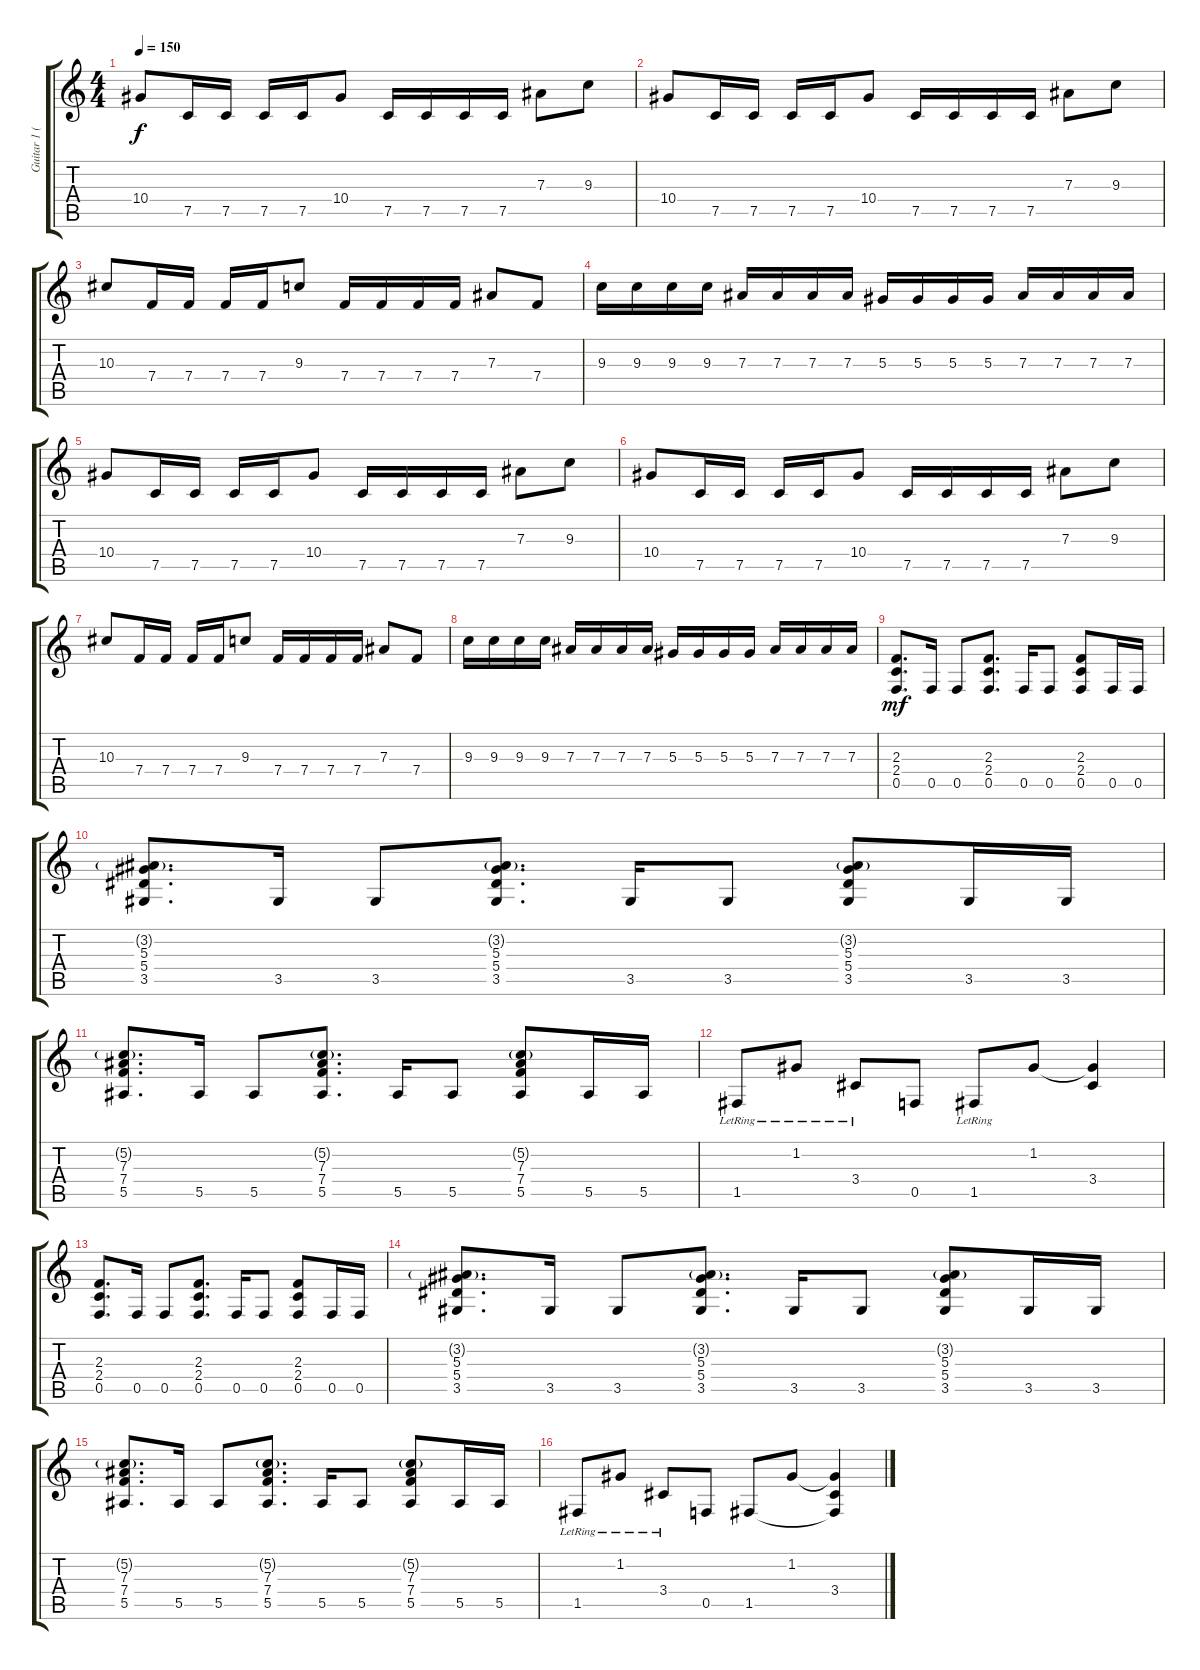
\track ("Guitar 1 (Lead)" "Guitar 1 (") {instrument distortionguitar}
\staff {score tabs}
\tuning (C4 G3 Eb3 Bb2 F2 C2) {hide}
\ts (4 4)
\tempo 150
\clef g2
\ks c
10.4.8{dy f} 7.5.16 7.5.16 7.5.16 7.5.16 10.4.8 7.5.16 7.5.16 7.5.16 7.5.16 7.3.8 9.3.8 |
10.4.8 7.5.16 7.5.16 7.5.16 7.5.16 10.4.8 7.5.16 7.5.16 7.5.16 7.5.16 7.3.8 9.3.8 |
10.3.8 7.4.16 7.4.16 7.4.16 7.4.16 9.3.8 7.4.16 7.4.16 7.4.16 7.4.16 7.3.8 7.4.8 |
9.3.16 9.3.16 9.3.16 9.3.16 7.3.16 7.3.16 7.3.16 7.3.16 5.3.16 5.3.16 5.3.16 5.3.16 7.3.16 7.3.16 7.3.16 7.3.16 |
10.4.8 7.5.16 7.5.16 7.5.16 7.5.16 10.4.8 7.5.16 7.5.16 7.5.16 7.5.16 7.3.8 9.3.8 |
10.4.8 7.5.16 7.5.16 7.5.16 7.5.16 10.4.8 7.5.16 7.5.16 7.5.16 7.5.16 7.3.8 9.3.8 |
10.3.8 7.4.16 7.4.16 7.4.16 7.4.16 9.3.8 7.4.16 7.4.16 7.4.16 7.4.16 7.3.8 7.4.8 |
9.3.16 9.3.16 9.3.16 9.3.16 7.3.16 7.3.16 7.3.16 7.3.16 5.3.16 5.3.16 5.3.16 5.3.16 7.3.16 7.3.16 7.3.16 7.3.16 |
(2.3 2.4 0.5).8{d dy mf} 0.5.16 0.5.8 (2.3 2.4 0.5).8{d} 0.5.16 0.5.8 (2.3 2.4 0.5).8 0.5.16 0.5.16 |
(3.2{g} 5.3 5.4 3.5).8{d} 3.5.16 3.5.8 (3.2{g} 5.3 5.4 3.5).8{d} 3.5.16 3.5.8 (3.2{g} 5.3 5.4 3.5).8 3.5.16 3.5.16 |
(5.2{g} 7.3 7.4 5.5).8{d} 5.5.16 5.5.8 (5.2{g} 7.3 7.4 5.5).8{d} 5.5.16 5.5.8 (5.2{g} 7.3 7.4 5.5).8 5.5.16 5.5.16 |
1.5{lr}.8 1.2{lr}.8 3.4{lr}.8 0.5.8 1.5{lr}.8 1.2.8 (1.2{t} 3.4).4 |
(2.3 2.4 0.5).8{d} 0.5.16 0.5.8 (2.3 2.4 0.5).8{d} 0.5.16 0.5.8 (2.3 2.4 0.5).8 0.5.16 0.5.16 |
(3.2{g} 5.3 5.4 3.5).8{d} 3.5.16 3.5.8 (3.2{g} 5.3 5.4 3.5).8{d} 3.5.16 3.5.8 (3.2{g} 5.3 5.4 3.5).8 3.5.16 3.5.16 |
(5.2{g} 7.3 7.4 5.5).8{d} 5.5.16 5.5.8 (5.2{g} 7.3 7.4 5.5).8{d} 5.5.16 5.5.8 (5.2{g} 7.3 7.4 5.5).8 5.5.16 5.5.16 |
1.5{lr}.8 1.2{lr}.8 3.4{lr}.8 0.5.8 1.5.8 1.2.8 (1.2{t} 3.4 1.5{t}).4
